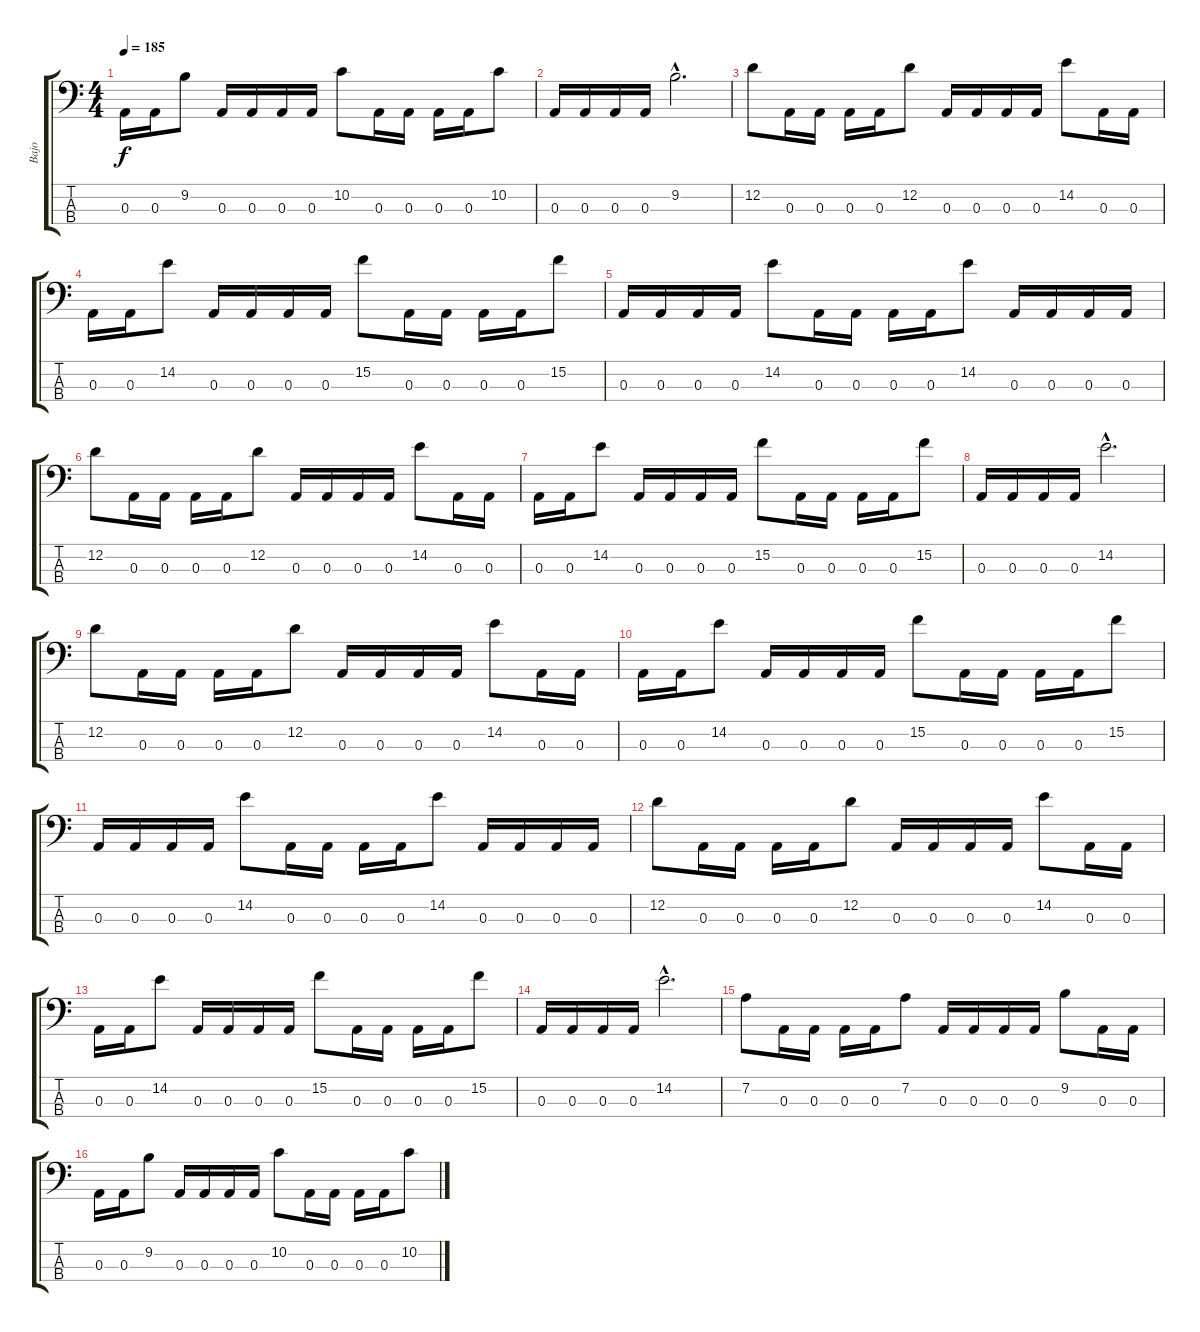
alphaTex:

\track ("Bajo" "Bajo") {instrument electricbasspick}
\staff {score tabs}
\tuning (G2 D2 A1 E1) {hide}
\ts (4 4)
\tempo 185
\clef f4
\ks c
0.3.16{dy f} 0.3.16 9.2.8 0.3.16 0.3.16 0.3.16 0.3.16 10.2.8 0.3.16 0.3.16 0.3.16 0.3.16 10.2.8 |
0.3.16 0.3.16 0.3.16 0.3.16 9.2{hac}.2{d} |
12.2.8 0.3.16 0.3.16 0.3.16 0.3.16 12.2.8 0.3.16 0.3.16 0.3.16 0.3.16 14.2.8 0.3.16 0.3.16 |
0.3.16 0.3.16 14.2.8 0.3.16 0.3.16 0.3.16 0.3.16 15.2.8 0.3.16 0.3.16 0.3.16 0.3.16 15.2.8 |
0.3.16 0.3.16 0.3.16 0.3.16 14.2.8 0.3.16 0.3.16 0.3.16 0.3.16 14.2.8 0.3.16 0.3.16 0.3.16 0.3.16 |
12.2.8 0.3.16 0.3.16 0.3.16 0.3.16 12.2.8 0.3.16 0.3.16 0.3.16 0.3.16 14.2.8 0.3.16 0.3.16 |
0.3.16 0.3.16 14.2.8 0.3.16 0.3.16 0.3.16 0.3.16 15.2.8 0.3.16 0.3.16 0.3.16 0.3.16 15.2.8 |
0.3.16 0.3.16 0.3.16 0.3.16 14.2{hac}.2{d} |
12.2.8 0.3.16 0.3.16 0.3.16 0.3.16 12.2.8 0.3.16 0.3.16 0.3.16 0.3.16 14.2.8 0.3.16 0.3.16 |
0.3.16 0.3.16 14.2.8 0.3.16 0.3.16 0.3.16 0.3.16 15.2.8 0.3.16 0.3.16 0.3.16 0.3.16 15.2.8 |
0.3.16 0.3.16 0.3.16 0.3.16 14.2.8 0.3.16 0.3.16 0.3.16 0.3.16 14.2.8 0.3.16 0.3.16 0.3.16 0.3.16 |
12.2.8 0.3.16 0.3.16 0.3.16 0.3.16 12.2.8 0.3.16 0.3.16 0.3.16 0.3.16 14.2.8 0.3.16 0.3.16 |
0.3.16 0.3.16 14.2.8 0.3.16 0.3.16 0.3.16 0.3.16 15.2.8 0.3.16 0.3.16 0.3.16 0.3.16 15.2.8 |
0.3.16 0.3.16 0.3.16 0.3.16 14.2{hac}.2{d} |
7.2.8 0.3.16 0.3.16 0.3.16 0.3.16 7.2.8 0.3.16 0.3.16 0.3.16 0.3.16 9.2.8 0.3.16 0.3.16 |
0.3.16 0.3.16 9.2.8 0.3.16 0.3.16 0.3.16 0.3.16 10.2.8 0.3.16 0.3.16 0.3.16 0.3.16 10.2.8
